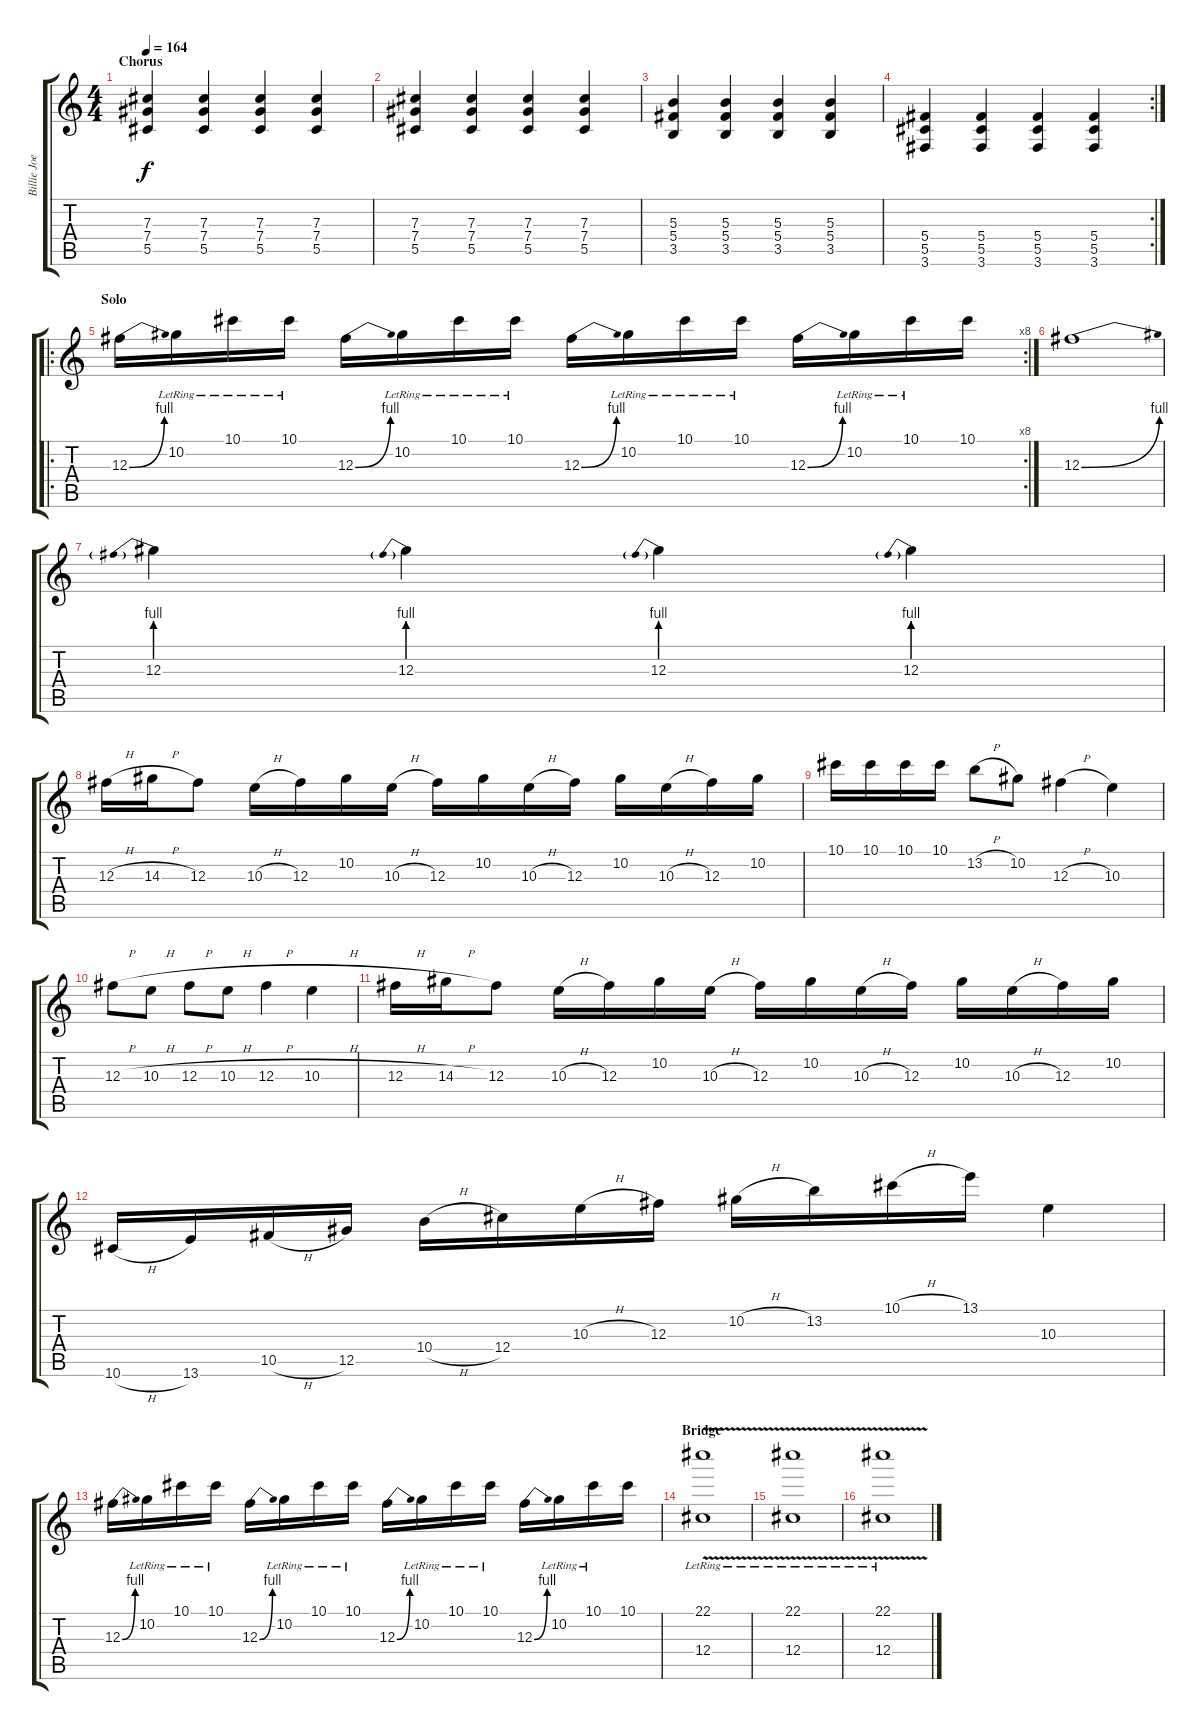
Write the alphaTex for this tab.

\track ("Billie Joe" "Billie Joe") {instrument distortionguitar}
\staff {score tabs}
\tuning (Eb4 Bb3 Gb3 Db3 Ab2 Eb2) {hide}
\ts (4 4)
\section ("" "Chorus")
\tempo 164
\clef g2
\ks c
(7.3 7.4 5.5).4{dy f instrument distortionguitar} (7.3 7.4 5.5).4 (7.3 7.4 5.5).4 (7.3 7.4 5.5).4 |
(7.3 7.4 5.5).4 (7.3 7.4 5.5).4 (7.3 7.4 5.5).4 (7.3 7.4 5.5).4 |
(5.3 5.4 3.5).4 (5.3 5.4 3.5).4 (5.3 5.4 3.5).4 (5.3 5.4 3.5).4 |
\rc 2
(5.4 5.5 3.6).4 (5.4 5.5 3.6).4 (5.4 5.5 3.6).4 (5.4 5.5 3.6).4 |
\ro
\rc 8
\section ("" "Solo")
12.3{be (bend 0 0 60 4)}.16 10.2{lr}.16 10.1{lr}.16 10.1{lr}.16 12.3{be (bend 0 0 60 4)}.16 10.2{lr}.16 10.1{lr}.16 10.1{lr}.16 12.3{be (bend 0 0 60 4)}.16 10.2{lr}.16 10.1{lr}.16 10.1{lr}.16 12.3{be (bend 0 0 60 4)}.16 10.2{lr}.16 10.1{lr}.16 10.1.16 |
12.3{be (bend 0 0 60 4)}.1 |
12.3{be (prebend 0 4 60 4)}.4 12.3{be (prebend 0 4 60 4)}.4 12.3{be (prebend 0 4 60 4)}.4 12.3{be (prebend 0 4 60 4)}.4 |
12.3{h}.16 14.3{h}.16 12.3.8 10.3{h}.16 12.3.16 10.2.16 10.3{h}.16 12.3.16 10.2.16 10.3{h}.16 12.3.16 10.2.16 10.3{h}.16 12.3.16 10.2.16 |
10.1.16 10.1.16 10.1.16 10.1.16 13.2{h}.8 10.2.8 12.3{h}.4 10.3.4 |
12.3{h}.8 10.3{h}.8 12.3{h}.8 10.3{h}.8 12.3{h}.4 10.3{h}.4 |
12.3{h}.16 14.3{h}.16 12.3.8 10.3{h}.16 12.3.16 10.2.16 10.3{h}.16 12.3.16 10.2.16 10.3{h}.16 12.3.16 10.2.16 10.3{h}.16 12.3.16 10.2.16 |
10.6{h}.16 13.6.16 10.5{h}.16 12.5.16 10.4{h}.16 12.4.16 10.3{h}.16 12.3.16 10.2{h}.16 13.2.16 10.1{h}.16 13.1.16 10.3.4 |
12.3{be (bend 0 0 60 4)}.16 10.2{lr}.16 10.1{lr}.16 10.1{lr}.16 12.3{be (bend 0 0 60 4)}.16 10.2{lr}.16 10.1{lr}.16 10.1{lr}.16 12.3{be (bend 0 0 60 4)}.16 10.2{lr}.16 10.1{lr}.16 10.1{lr}.16 12.3{be (bend 0 0 60 4)}.16 10.2{lr}.16 10.1{lr}.16 10.1.16 |
\section ("" "Bridge")
(22.1{v lr} 12.4).1 |
(22.1{v lr} 12.4).1 |
(22.1{v lr} 12.4).1
